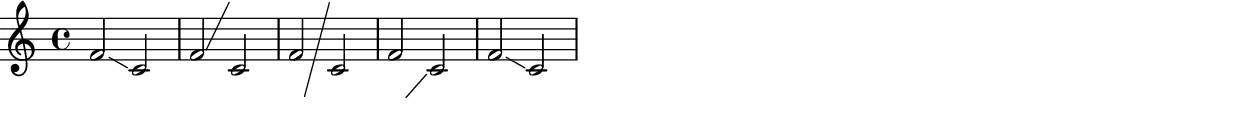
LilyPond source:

%% Generated by lilypond-book
%% Options: [exampleindent=10.16\mm,indent=0\mm,line-width=160\mm]
\include "lilypond-book-preamble.ly"


% ****************************************************************
% Start cut-&-pastable-section
% ****************************************************************

#(ly:set-option 'eps-box-padding 3.000000)



\paper {
  indent = 0\mm
  line-width = 160\mm
  % offset the left padding, also add 1mm as lilypond creates cropped
  % images with a little space on the right
  line-width = #(- line-width (* mm  3.000000) (* mm 1))
}

\layout {
  
}




% ****************************************************************
% ly snippet:
% ****************************************************************
\sourcefilename "/lilypond-2.23.82/input/regression/property-nested-revert.ly"
\sourcefileline 0

\header
{
  texidoc = "nested properties may also be reverted. This uses
Scheme list syntax."

}

\version "2.19.21"

\relative {
  f'2 \glissando c
  \override Glissando.bound-details.right.Y = #4
  f2 \glissando c |
  \override Glissando.bound-details.left.Y = #-6
  f2 \glissando c
  \revert Glissando.bound-details.right.Y
  f2 \glissando c
  \revert Glissando.bound-details.left.Y
  f2 \glissando c
}


\paper {
  ragged-right = ##t
}



% ****************************************************************
% end ly snippet
% ****************************************************************
